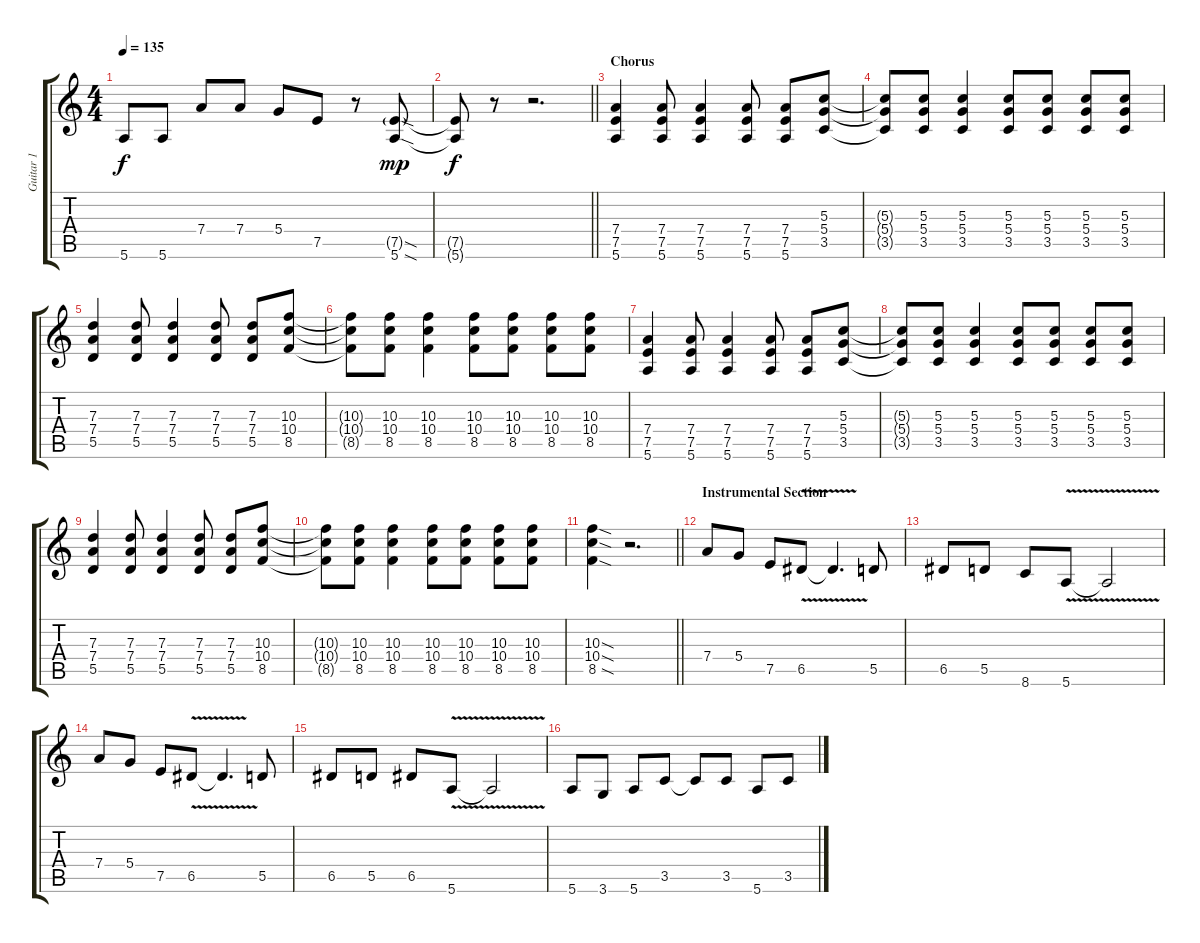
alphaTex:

\track ("Guitar 1" "Guitar 1") {instrument overdrivenguitar}
\staff {score tabs}
\tuning (E4 B3 G3 D3 A2 E2) {hide}
\ts (4 4)
\tempo 135
\clef g2
\ks c
5.6.8{dy f} 5.6.8 7.4.8 7.4.8 5.4.8 7.5.8 r.8 (7.5{sod g} 5.6{sod}).8{dy mp} |
\barLineRight lightlight
(7.5{t} 5.6{t}).8{dy f} r.8 r.2{d} |
\section ("" "Chorus")
(7.4 7.5 5.6).4 (7.4 7.5 5.6).8 (7.4 7.5 5.6).4 (7.4 7.5 5.6).8 (7.4 7.5 5.6).8 (5.3 5.4 3.5).8 |
(5.3{t} 5.4{t} 3.5{t}).8 (5.3 5.4 3.5).8 (5.3 5.4 3.5).4 (5.3 5.4 3.5).8 (5.3 5.4 3.5).8 (5.3 5.4 3.5).8 (5.3 5.4 3.5).8 |
(7.3 7.4 5.5).4 (7.3 7.4 5.5).8 (7.3 7.4 5.5).4 (7.3 7.4 5.5).8 (7.3 7.4 5.5).8 (10.3 10.4 8.5).8 |
(10.3{t} 10.4{t} 8.5{t}).8 (10.3 10.4 8.5).8 (10.3 10.4 8.5).4 (10.3 10.4 8.5).8 (10.3 10.4 8.5).8 (10.3 10.4 8.5).8 (10.3 10.4 8.5).8 |
(7.4 7.5 5.6).4 (7.4 7.5 5.6).8 (7.4 7.5 5.6).4 (7.4 7.5 5.6).8 (7.4 7.5 5.6).8 (5.3 5.4 3.5).8 |
(5.3{t} 5.4{t} 3.5{t}).8 (5.3 5.4 3.5).8 (5.3 5.4 3.5).4 (5.3 5.4 3.5).8 (5.3 5.4 3.5).8 (5.3 5.4 3.5).8 (5.3 5.4 3.5).8 |
(7.3 7.4 5.5).4 (7.3 7.4 5.5).8 (7.3 7.4 5.5).4 (7.3 7.4 5.5).8 (7.3 7.4 5.5).8 (10.3 10.4 8.5).8 |
(10.3{t} 10.4{t} 8.5{t}).8 (10.3 10.4 8.5).8 (10.3 10.4 8.5).4 (10.3 10.4 8.5).8 (10.3 10.4 8.5).8 (10.3 10.4 8.5).8 (10.3 10.4 8.5).8 |
\barLineRight lightlight
(10.3{sod} 10.4{sod} 8.5{sod}).4 r.2{d} |
\section ("" "Instrumental Section")
7.4.8 5.4.8 7.5.8 6.5{v}.8 6.5{t}.4{d} 5.5.8 |
6.5.8 5.5.8 8.6.8 5.6{v}.8 5.6{t}.2 |
7.4.8 5.4.8 7.5.8 6.5{v}.8 6.5{t}.4{d} 5.5.8 |
6.5.8 5.5.8 6.5.8 5.6{v}.8 5.6{t}.2 |
5.6.8 3.6.8 5.6.8 3.5.8 3.5{t}.8 3.5.8 5.6.8 3.5.8
